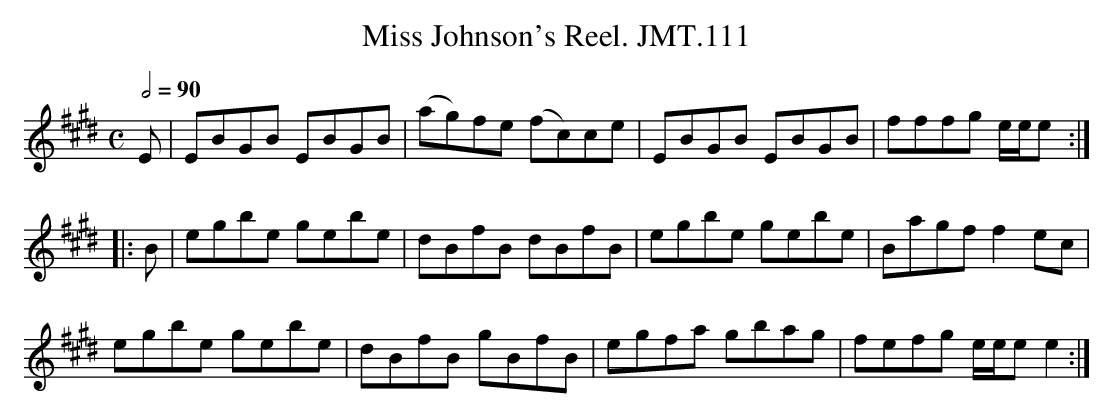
X:1
T:Miss Johnson's Reel. JMT.111
M:C
L:1/8
Q:1/2=90
K:E
E| EBGB EBGB | (ag)fe (fc)ce | EBGB EBGB | fffg e/2e/2e :|
|:B | egbe gebe | dBfB dBfB | egbe gebe | Bagf f2 ec |
egbe gebe | dBfB gBfB | egfa gbag | fefg e/2e/2e e2 :|
